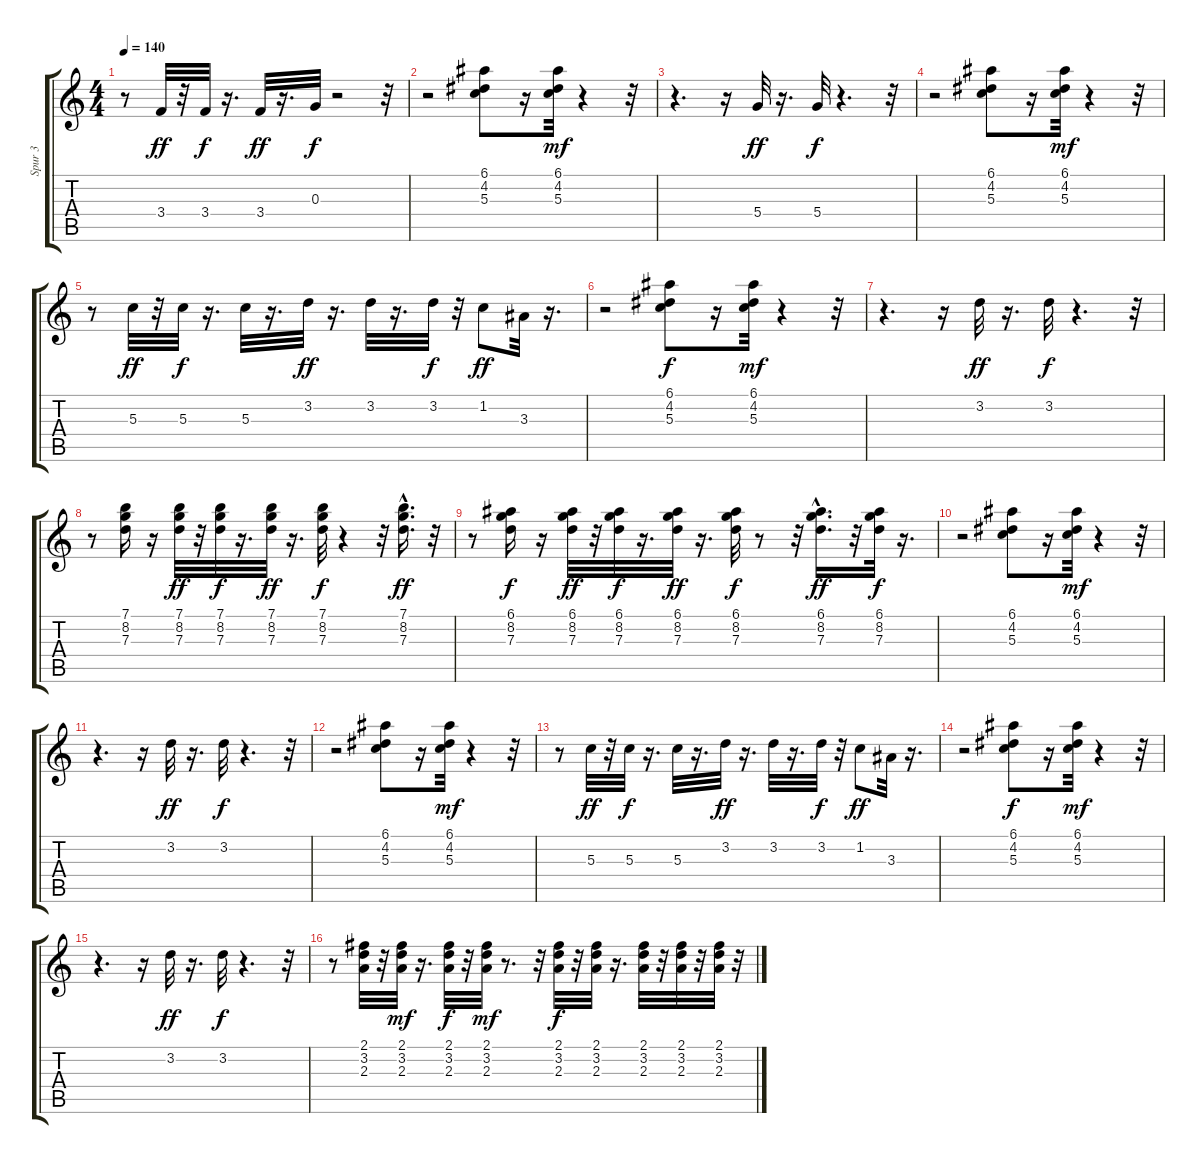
\track ("Spur 3" "Spur 3") {instrument electricguitarjazz}
\staff {score tabs}
\tuning (E4 B3 G3 D3 A2 E2) {hide}
\ts (4 4)
\tempo 140
\clef g2
\ks c
r.8{dy f} 3.4.32{dy ff} r.32 3.4.32{dy f} r.16{d} 3.4.32{dy ff} r.16{d} 0.3.32{dy f} r.2 r.32 |
r.2 (6.1 4.2 5.3).8 r.16 (6.1 4.2 5.3).32{dy mf} r.4 r.32 |
r.4{d} r.16 5.4.32{dy ff} r.16{d} 5.4.32{dy f} r.4{d} r.32 |
r.2 (6.1 4.2 5.3).8 r.16 (6.1 4.2 5.3).32{dy mf} r.4 r.32 |
r.8 5.3.32{dy ff} r.32 5.3.32{dy f} r.16{d} 5.3.32 r.16{d} 3.2.32{dy ff} r.16{d} 3.2.32 r.16{d} 3.2.32{dy f} r.32 1.2.8{dy ff} 3.3.32 r.16{d} |
r.2 (6.1 4.2 5.3).8{dy f} r.16 (6.1 4.2 5.3).32{dy mf} r.4 r.32 |
r.4{d} r.16 3.2.32{dy ff} r.16{d} 3.2.32{dy f} r.4{d} r.32 |
r.8 (7.1 8.2 7.3).16 r.16 (7.1 8.2 7.3).32{dy ff} r.32 (7.1 8.2 7.3).32{dy f} r.16{d} (7.1 8.2 7.3).32{dy ff} r.16{d} (7.1 8.2 7.3).32{dy f} r.4 r.32 (7.1{hac} 8.2{hac} 7.3{hac}).16{d dy ff} r.32 |
r.8 (6.1 8.2 7.3).16{dy f} r.16 (6.1 8.2 7.3).32{dy ff} r.32 (6.1 8.2 7.3).32{dy f} r.16{d} (6.1 8.2 7.3).32{dy ff} r.16{d} (6.1 8.2 7.3).32{dy f} r.8 r.32 (6.1{hac} 8.2{hac} 7.3{hac}).16{d dy ff} r.32 (6.1 8.2 7.3).32{dy f} r.16{d} |
r.2 (6.1 4.2 5.3).8 r.16 (6.1 4.2 5.3).32{dy mf} r.4 r.32 |
r.4{d} r.16 3.2.32{dy ff} r.16{d} 3.2.32{dy f} r.4{d} r.32 |
r.2 (6.1 4.2 5.3).8 r.16 (6.1 4.2 5.3).32{dy mf} r.4 r.32 |
r.8 5.3.32{dy ff} r.32 5.3.32{dy f} r.16{d} 5.3.32 r.16{d} 3.2.32{dy ff} r.16{d} 3.2.32 r.16{d} 3.2.32{dy f} r.32 1.2.8{dy ff} 3.3.32 r.16{d} |
r.2 (6.1 4.2 5.3).8{dy f} r.16 (6.1 4.2 5.3).32{dy mf} r.4 r.32 |
r.4{d} r.16 3.2.32{dy ff} r.16{d} 3.2.32{dy f} r.4{d} r.32 |
r.8 (2.1 3.2 2.3).32 r.32 (2.1 3.2 2.3).32{dy mf} r.16{d} (2.1 3.2 2.3).32{dy f} r.32 (2.1 3.2 2.3).32{dy mf} r.8{d} r.32 (2.1 3.2 2.3).32{dy f} r.32 (2.1 3.2 2.3).32 r.16{d} (2.1 3.2 2.3).32 r.32 (2.1 3.2 2.3).32 r.32 (2.1 3.2 2.3).32 r.32
